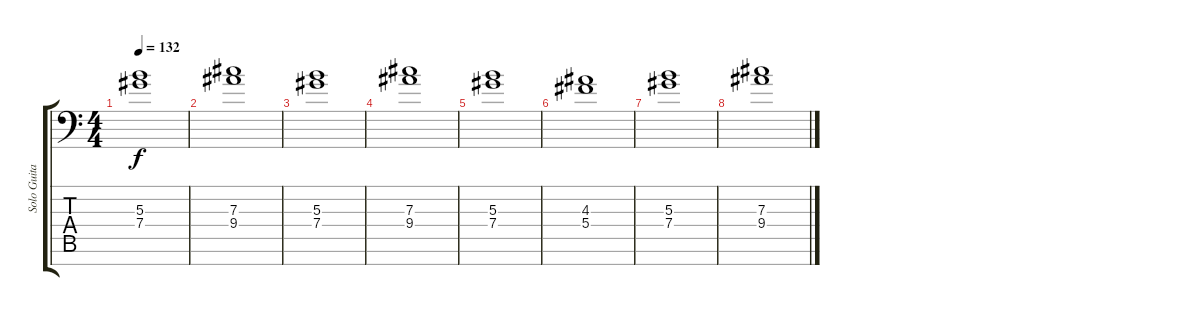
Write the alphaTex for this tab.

\track ("Solo Guitar 2" "Solo Guita") {mute instrument overdrivenguitar}
\staff {score tabs}
\tuning (Eb4 Bb3 Gb3 Db3 Ab2 Eb2 Bb1) {hide}
\ts (4 4)
\tempo 132
\clef f4
\ks c
(5.3 7.4).1{dy f} |
(7.3 9.4).1 |
(5.3 7.4).1 |
(7.3 9.4).1 |
(5.3 7.4).1 |
(4.3 5.4).1 |
(5.3 7.4).1 |
(7.3 9.4).1
